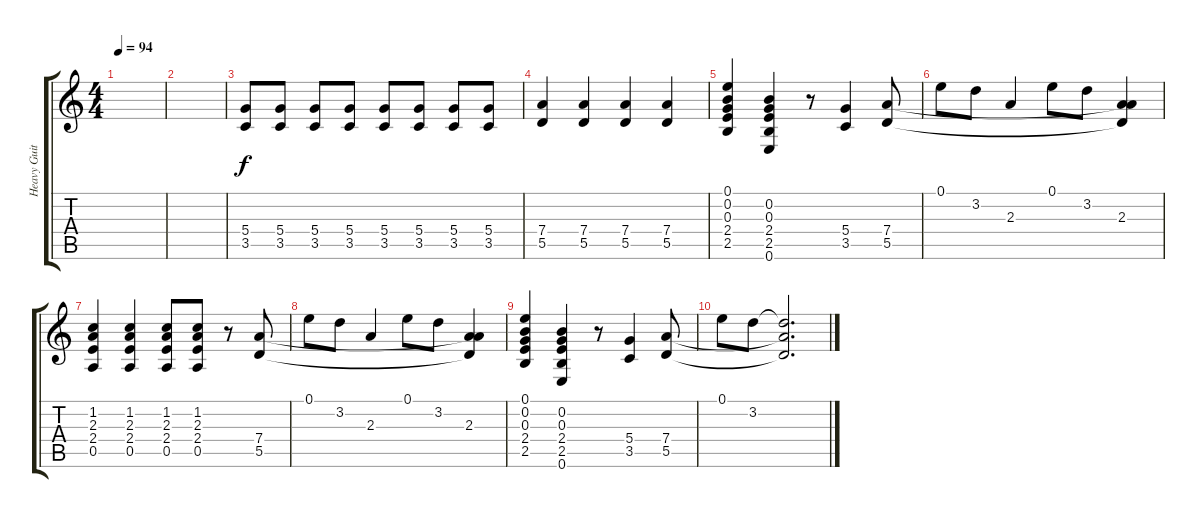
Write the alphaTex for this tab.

\track ("Heavy Guitar + Lead" "Heavy Guit") {instrument distortionguitar}
\staff {score tabs}
\tuning (E4 B3 G3 D3 A2 E2) {hide}
\ts (4 4)
\tempo 94
\clef g2
\ks c
|
|
(5.4 3.5).8 (5.4 3.5).8 (5.4 3.5).8 (5.4 3.5).8 (5.4 3.5).8 (5.4 3.5).8 (5.4 3.5).8 (5.4 3.5).8 |
(7.4 5.5).4 (7.4 5.5).4 (7.4 5.5).4 (7.4 5.5).4 |
(0.1 0.2 0.3 2.4 2.5).4 (0.2 0.3 2.4 2.5 0.6).4 r.8 (5.4 3.5).4 (7.4 5.5).8 |
0.1.8 3.2.8 2.3.4 0.1.8 3.2.8 (2.3 7.4{t} 5.5{t}).4 |
(1.2 2.3 2.4 0.5).4 (1.2 2.3 2.4 0.5).4 (1.2 2.3 2.4 0.5).8 (1.2 2.3 2.4 0.5).8 r.8 (7.4 5.5).8 |
0.1.8 3.2.8 2.3.4 0.1.8 3.2.8 (2.3 7.4{t} 5.5{t}).4 |
(0.1 0.2 0.3 2.4 2.5).4 (0.2 0.3 2.4 2.5 0.6).4 r.8 (5.4 3.5).4 (7.4 5.5).8 |
0.1.8 3.2.8 (3.2{t} 7.4{t} 5.5{t}).2{d}
